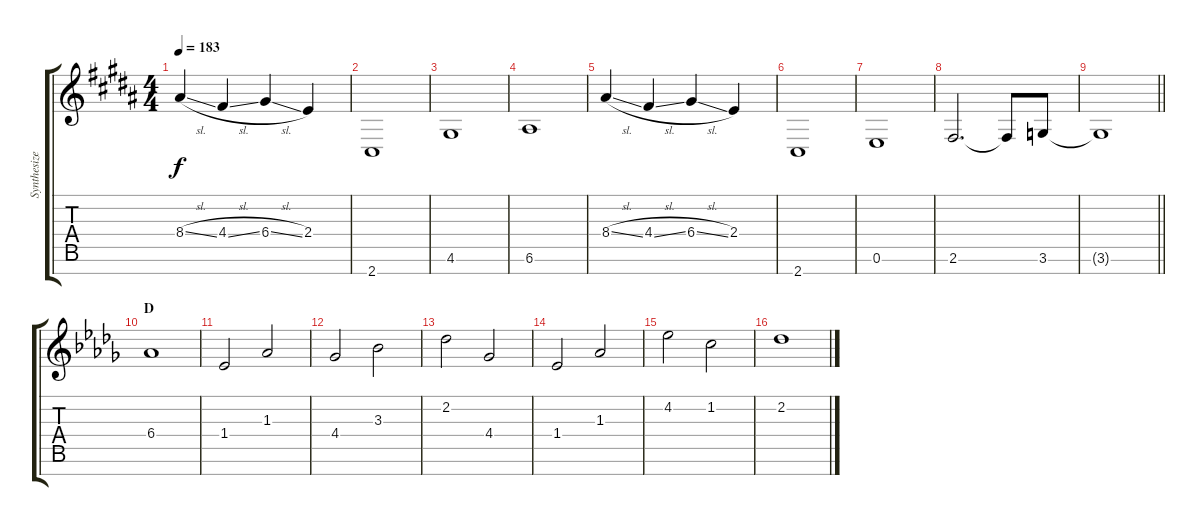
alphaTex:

\track ("Synthesizer" "Synthesize") {instrument lead1square}
\staff {score tabs}
\tuning (E5 B4 G4 D4 A3 E3 B2) {hide}
\ts (4 4)
\tempo 183
\clef g2
\ks b
8.4{sl}.4{dy f} 4.4{sl}.4 6.4{sl}.4 2.4.4 |
2.7.1 |
4.6.1 |
6.6.1 |
8.4{sl}.4 4.4{sl}.4 6.4{sl}.4 2.4.4 |
2.7.1 |
0.6.1 |
2.6.2{d} 2.6{t}.8 3.6.8 |
\barLineRight lightlight
3.6{t}.1 |
\section ("" "D")
\ks db
6.4.1 |
1.4.2 1.3.2 |
4.4.2 3.3.2 |
2.2.2 4.4.2 |
1.4.2 1.3.2 |
4.2.2 1.2.2 |
2.2.1
